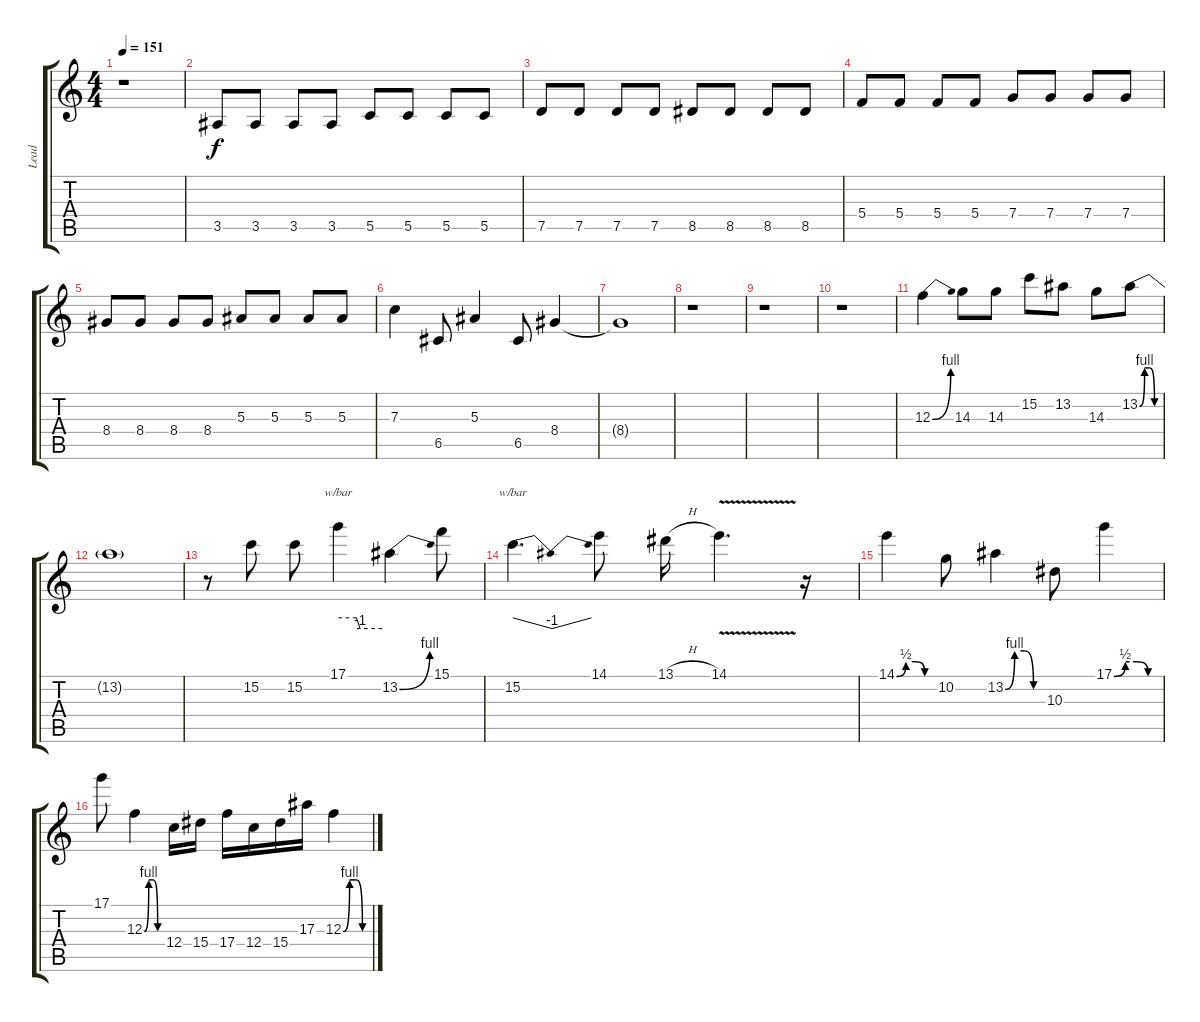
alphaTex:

\track ("Lead" "Lead") {instrument distortionguitar}
\staff {score tabs}
\tuning (D4 A3 F3 C3 G2 C2) {hide}
\ts (4 4)
\tempo 151
\clef g2
\ks c
r.1{dy f} |
3.5.8 3.5.8 3.5.8 3.5.8 5.5.8 5.5.8 5.5.8 5.5.8 |
7.5.8 7.5.8 7.5.8 7.5.8 8.5.8 8.5.8 8.5.8 8.5.8 |
5.4.8 5.4.8 5.4.8 5.4.8 7.4.8 7.4.8 7.4.8 7.4.8 |
8.4.8 8.4.8 8.4.8 8.4.8 5.3.8 5.3.8 5.3.8 5.3.8 |
7.3.4 6.5.8 5.3.4 6.5.8 8.4.4 |
8.4{t}.1 |
r.1 |
r.1 |
r.1 |
12.3{be (bend 0 0 60 4)}.4 14.3.8 14.3.8 15.2.8 13.2.8 14.3.8 13.2{be (custom 0 0 15 4 30 4 45 0 60 0)}.8 |
13.2{t}.1 |
r.8 15.2.8 15.2.8 17.1.4{tbe (custom default 0 0 25 0 30 -4 60 -4)} 13.2{be (bend 0 0 60 4)}.4 15.1.8 |
15.2.4{d tbe (dip default 0 0 30 -4 60 0)} 14.1.8 13.1{h}.16 14.1{v}.4{d} r.16 |
14.1{be (custom 0 0 15 2 30 2 45 0 60 0)}.4 10.2.8 13.2{be (custom 0 0 15 4 30 4 45 0 60 0)}.4 10.3.8 17.1{be (custom 0 0 15 2 30 2 45 0 60 0)}.4 |
17.1.8 12.3{be (custom 0 0 15 4 30 4 45 0 60 0)}.4 12.4.16 15.4.16 17.4.16 12.4.16 15.4.16 17.3.16 12.3{be (custom 0 0 15 4 30 4 45 0 60 0)}.4
